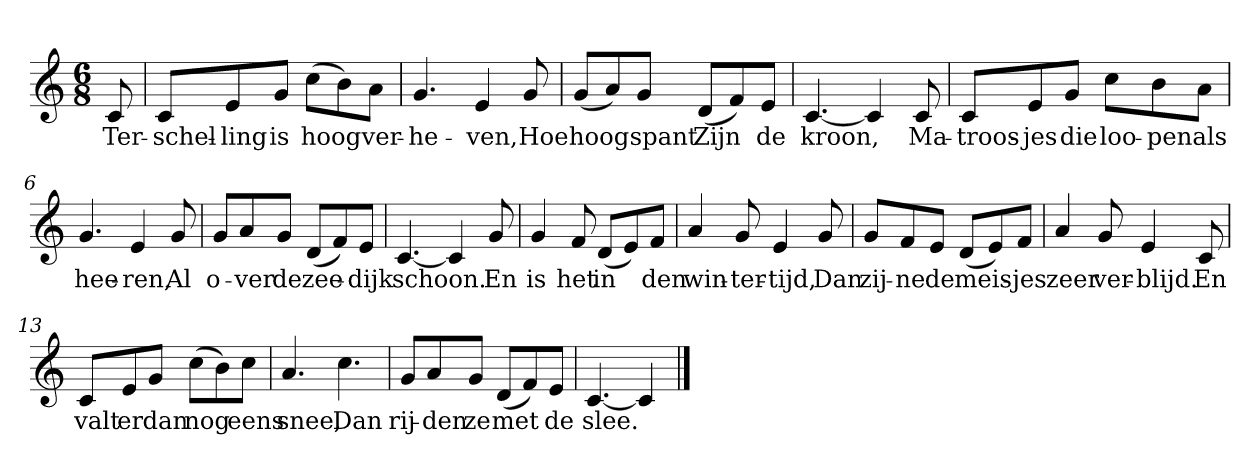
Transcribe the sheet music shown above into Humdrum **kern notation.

**kern	**text
*part1	*part1
*staff1	*staff1
*clefG2	*
*k[]	*
*C:	*
*M6/8	*
*MM120	*
=	=
8c	Ter-
=1	=1
8c/L	-schel-
8e/	-ling
8g/J	is
(8cc\L	hoog
8b\)	.
8a\J	ver-
=2	=2
4.g	-he-
4e	-ven,
8g	Hoe
=3	=3
(8g/L	hoog
8a/)	.
8g/J	spant
(8d/L	Zijn
8f/)	.
8e/J	de
=4	=4
[4.c	kroon,
4c]	.
8c	Ma-
=5	=5
8c/L	-troos-
8e/	-jes
8g/J	die
8cc\L	loo-
8b\	-pen
8a\J	als
=6	=6
4.g	hee-
4e	-ren,
8g	Al
=7	=7
8g/L	o-
8a/	-ver
8g/J	de
(8d/L	zee-
8f/)	.
8e/J	-dijk
=8	=8
[4.c	schoon.
4c]	.
8g	En
=9	=9
4g	is
8f	het
(8d/L	in
8e/)	.
8f/J	den
=10	=10
4a	win-
8g	-ter-
4e	-tijd,
8g	Dan
=11	=11
8g/L	zij-
8f/	-ne
8e/J	de
(8d/L	meis-
8e/)	.
8f/J	-jes
=12	=12
4a	zeer
8g	ver-
4e	-blijd.
8c	En
=13	=13
8c/L	valt
8e/	er
8g/J	dan
(8cc\L	nog
8b\)	.
8cc\J	eens
=14	=14
4.a	snee,
4.cc	Dan
=15	=15
8g/L	rij-
8a/	-den
8g/J	ze
(8d/L	met
8f/)	.
8e/J	de
=16	=16
[4.c	slee.
4c]	.
==	==
*-	*-
